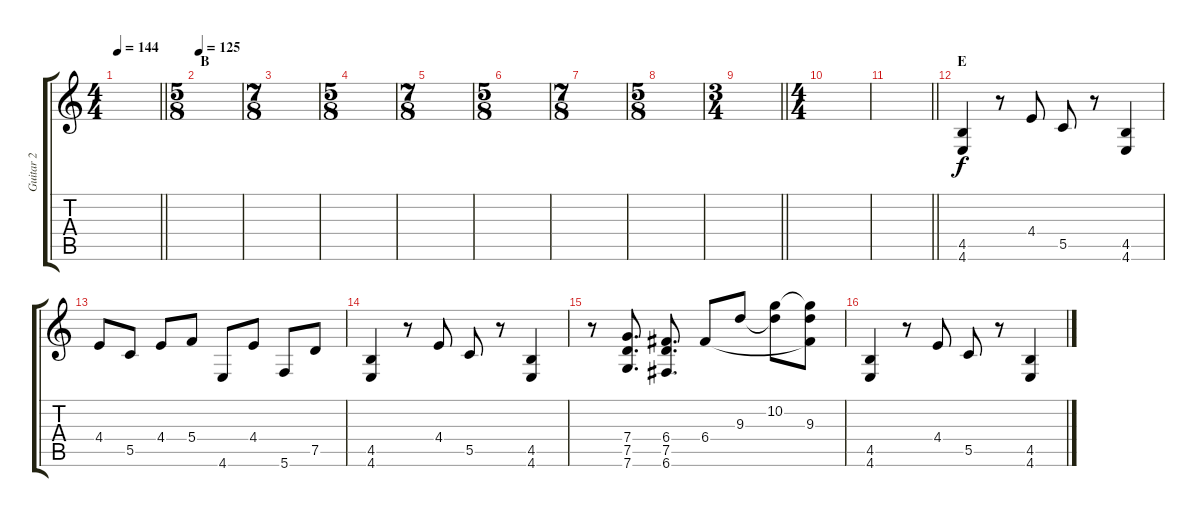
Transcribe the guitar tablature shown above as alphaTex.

\track ("Guitar 2" "Guitar 2") {instrument overdrivenguitar}
\staff {score tabs}
\tuning (D4 A3 F3 C3 G2 C2) {hide}
\ts (4 4)
\tempo 144
\clef g2
\barLineRight lightlight
\ks c
|
\ts (5 8)
\section ("" "B")
\tempo 125
|
\ts (7 8)
|
\ts (5 8)
|
\ts (7 8)
|
\ts (5 8)
|
\ts (7 8)
|
\ts (5 8)
|
\ts (3 4)
\barLineRight lightlight
|
\ts (4 4)
|
\barLineRight lightlight
|
\section ("" "E")
(4.5 4.6).4{instrument electricguitarmuted} r.8 4.4.8 5.5.8 r.8 (4.5 4.6).4 |
4.4.8 5.5.8 4.4.8 5.4.8 4.6.8 4.4.8 5.6.8 7.5.8 |
(4.5 4.6).4{instrument electricguitarmuted} r.8 4.4.8 5.5.8 r.8 (4.5 4.6).4 |
r.8 (7.4 7.5 7.6).8{d} (6.4 7.5 6.6).8{d} 6.4.8 9.3.8 (10.2 9.3{t}).8 (10.2{t} 9.3 6.4{t}).8 |
(4.5 4.6).4{instrument electricguitarmuted} r.8 4.4.8 5.5.8 r.8 (4.5 4.6).4
